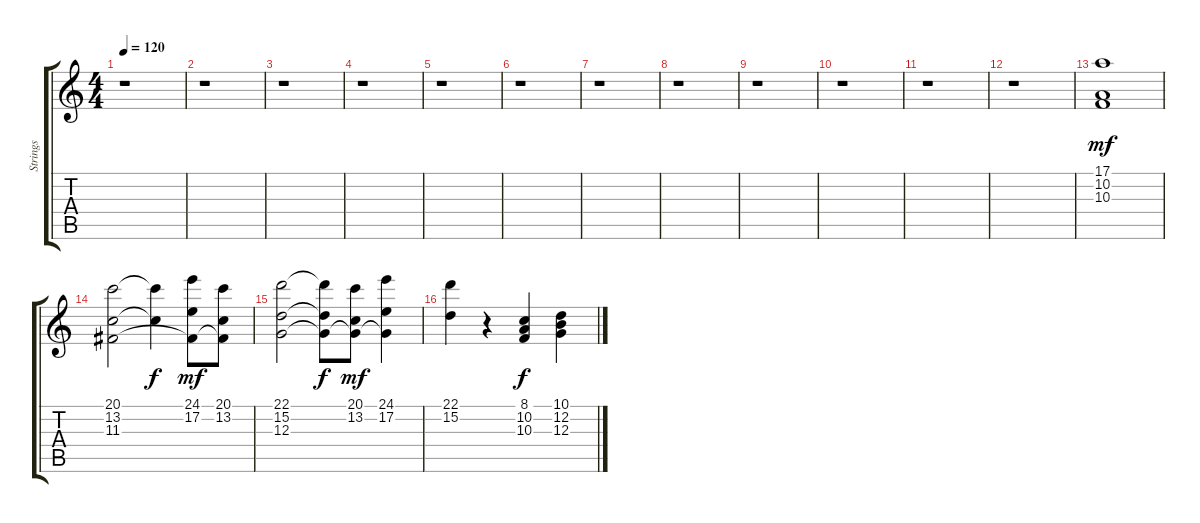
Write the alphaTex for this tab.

\track ("Strings" "Strings") {instrument stringensemble1}
\staff {score tabs}
\tuning (E4 B3 G3 D3 A2 E2) {hide}
\ts (4 4)
\tempo 120
\clef g2
\ks c
r.1{dy mf} |
r.1 |
r.1 |
r.1 |
r.1 |
r.1 |
r.1 |
r.1 |
r.1 |
r.1 |
r.1 |
r.1 |
(17.1 10.2 10.3).1 |
(20.1 13.2 11.3).2 (20.1{t} 13.2{t}).4{dy f} (24.1 17.2 11.3{t}).8{dy mf} (20.1 13.2 11.3{t}).8 |
(22.1 15.2 12.3).2 (22.1{t} 15.2{t} 12.3{t}).8{dy f} (20.1 13.2 12.3{t}).8{dy mf} (24.1 17.2 12.3{t}).4 |
(22.1 15.2).4 r.4 (8.1 10.2 10.3).4{dy f} (10.1 12.2 12.3).4
